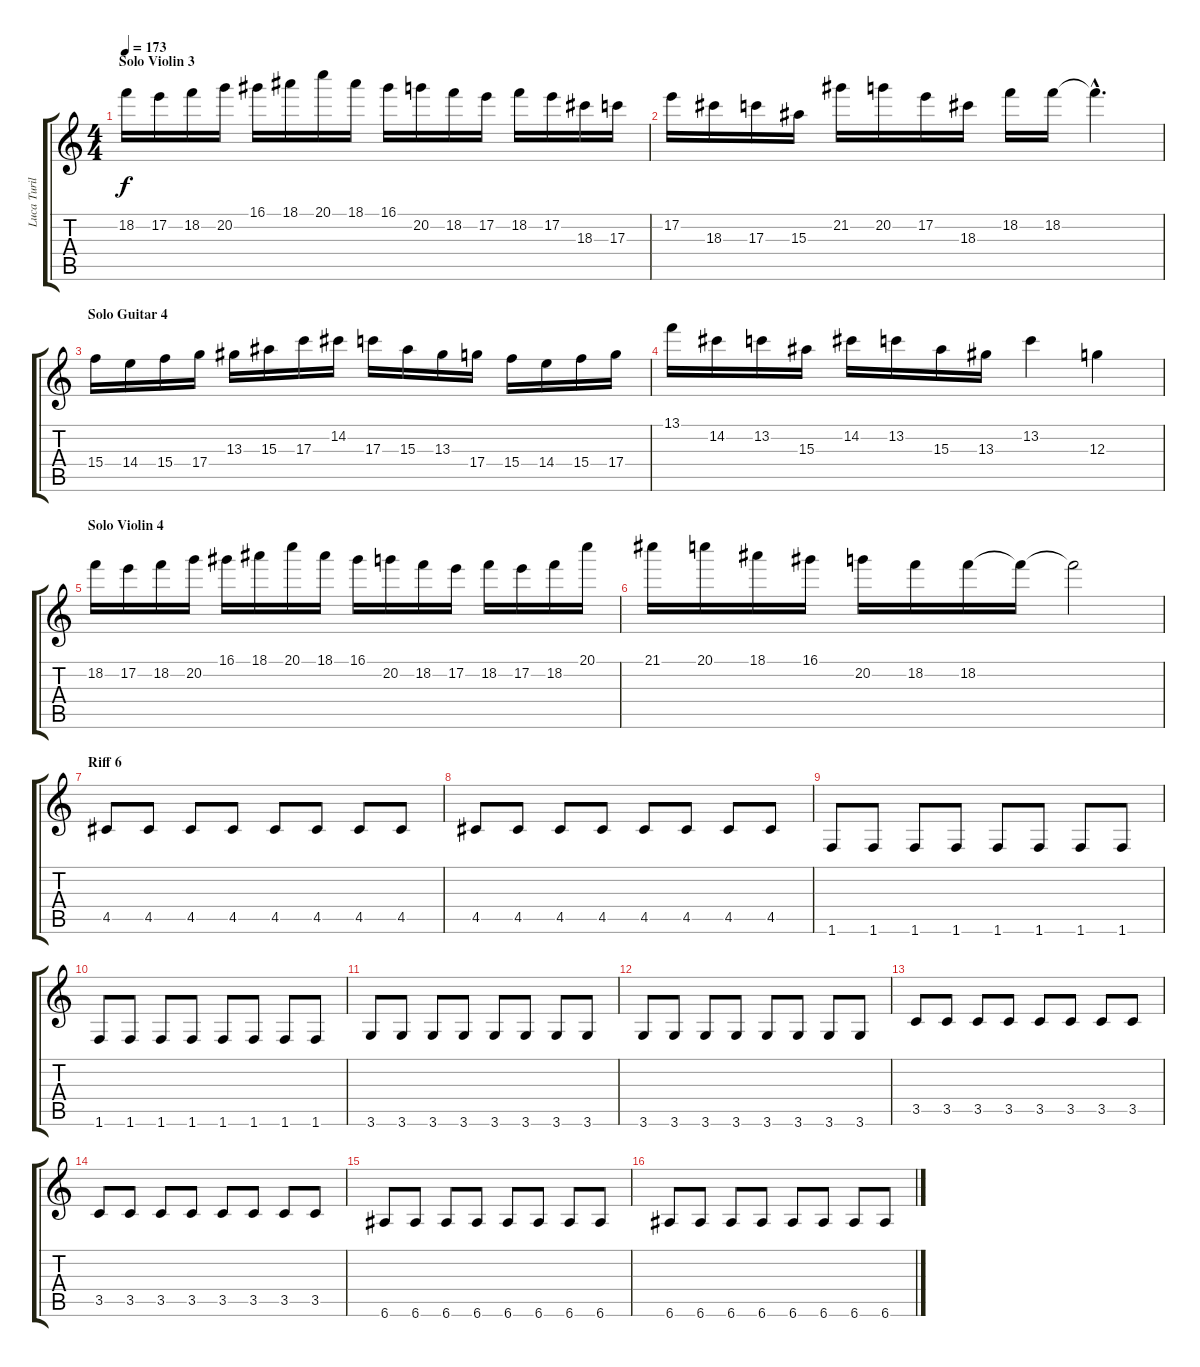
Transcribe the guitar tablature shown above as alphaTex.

\track ("Luca Turilli" "Luca Turil") {instrument distortionguitar}
\staff {score tabs}
\tuning (E4 B3 G3 D3 A2 E2) {hide}
\ts (4 4)
\section ("" "Solo Violin 3")
\tempo 173
\clef g2
\ks c
18.2.16{dy f instrument violin} 17.2.16 18.2.16 20.2.16 16.1.16 18.1.16 20.1.16 18.1.16 16.1.16 20.2.16 18.2.16 17.2.16 18.2.16 17.2.16 18.3.16 17.3.16 |
17.2.16 18.3.16 17.3.16 15.3.16 21.2.16 20.2.16 17.2.16 18.3.16 18.2.16 18.2.16 18.2{hac t}.4{d} |
\section ("" "Solo Guitar 4")
15.4.16{instrument overdrivenguitar} 14.4.16 15.4.16 17.4.16 13.3.16 15.3.16 17.3.16 14.2.16 17.3.16 15.3.16 13.3.16 17.4.16 15.4.16 14.4.16 15.4.16 17.4.16 |
13.1.16 14.2.16 13.2.16 15.3.16 14.2.16 13.2.16 15.3.16 13.3.16 13.2.4 12.3.4 |
\section ("" "Solo Violin 4")
18.2.16{instrument violin} 17.2.16 18.2.16 20.2.16 16.1.16 18.1.16 20.1.16 18.1.16 16.1.16 20.2.16 18.2.16 17.2.16 18.2.16 17.2.16 18.2.16 20.1.16 |
21.1.16 20.1.16 18.1.16 16.1.16 20.2.16 18.2.16 18.2.16 18.2{t}.16 18.2{t}.2 |
\section ("" "Riff 6")
4.5.8{instrument distortionguitar} 4.5.8 4.5.8 4.5.8 4.5.8 4.5.8 4.5.8 4.5.8 |
4.5.8 4.5.8 4.5.8 4.5.8 4.5.8 4.5.8 4.5.8 4.5.8 |
1.6.8 1.6.8 1.6.8 1.6.8 1.6.8 1.6.8 1.6.8 1.6.8 |
1.6.8 1.6.8 1.6.8 1.6.8 1.6.8 1.6.8 1.6.8 1.6.8 |
3.6.8 3.6.8 3.6.8 3.6.8 3.6.8 3.6.8 3.6.8 3.6.8 |
3.6.8 3.6.8 3.6.8 3.6.8 3.6.8 3.6.8 3.6.8 3.6.8 |
3.5.8 3.5.8 3.5.8 3.5.8 3.5.8 3.5.8 3.5.8 3.5.8 |
3.5.8 3.5.8 3.5.8 3.5.8 3.5.8 3.5.8 3.5.8 3.5.8 |
6.6.8 6.6.8 6.6.8 6.6.8 6.6.8 6.6.8 6.6.8 6.6.8 |
6.6.8 6.6.8 6.6.8 6.6.8 6.6.8 6.6.8 6.6.8 6.6.8
